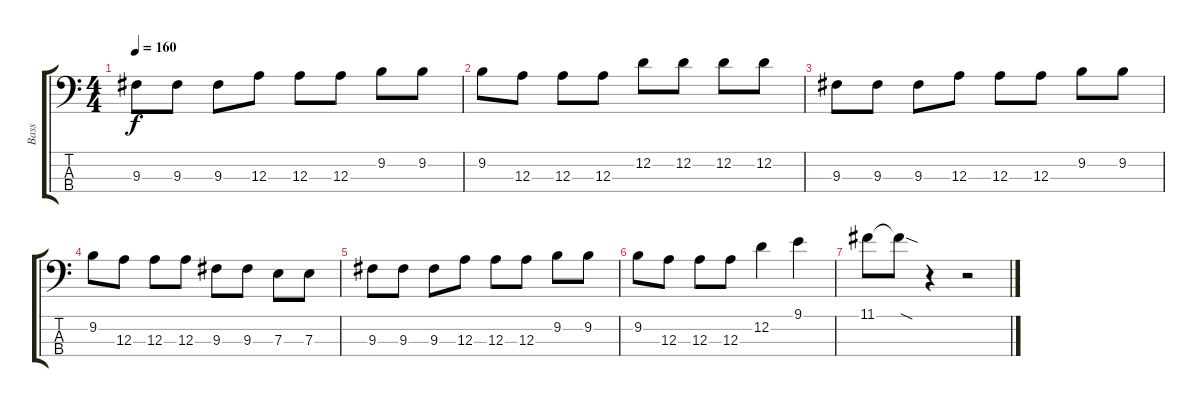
\track ("Bass" "Bass") {instrument electricbassfinger}
\staff {score tabs}
\tuning (G2 D2 A1 E1) {hide}
\ts (4 4)
\tempo 160
\clef f4
\ks c
9.3.8{dy f} 9.3.8 9.3.8 12.3.8 12.3.8 12.3.8 9.2.8 9.2.8 |
9.2.8 12.3.8 12.3.8 12.3.8 12.2.8 12.2.8 12.2.8 12.2.8 |
9.3.8 9.3.8 9.3.8 12.3.8 12.3.8 12.3.8 9.2.8 9.2.8 |
9.2.8 12.3.8 12.3.8 12.3.8 9.3.8 9.3.8 7.3.8 7.3.8 |
9.3.8 9.3.8 9.3.8 12.3.8 12.3.8 12.3.8 9.2.8 9.2.8 |
9.2.8 12.3.8 12.3.8 12.3.8 12.2.4 9.1.4 |
11.1.8 11.1{sod t}.8 r.4 r.2
